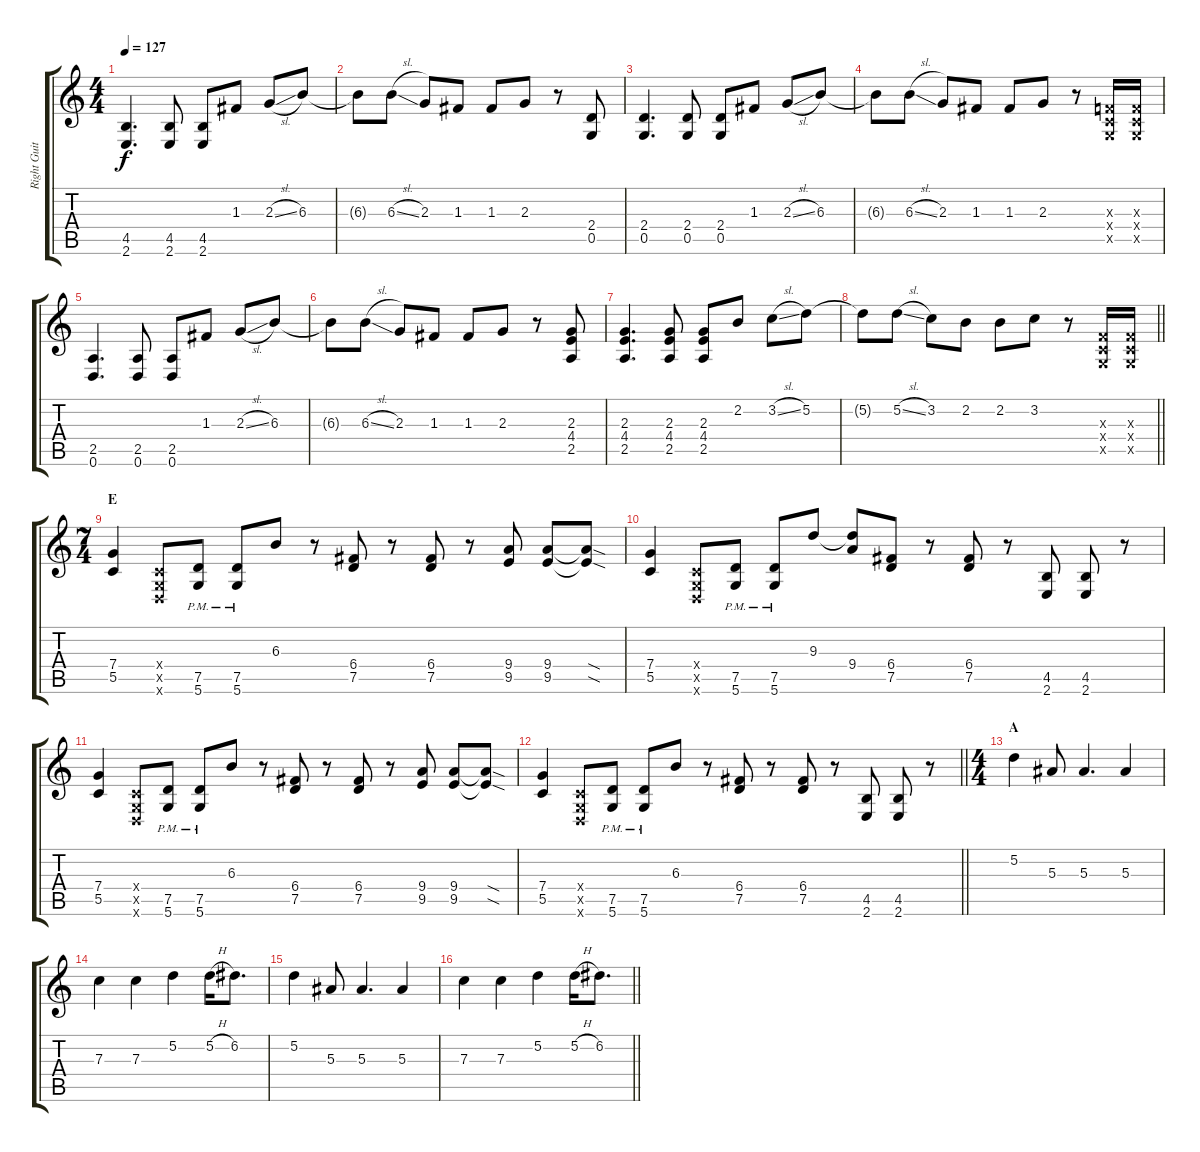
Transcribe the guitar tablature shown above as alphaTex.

\track ("Right Guitar" "Right Guit") {instrument distortionguitar}
\staff {score tabs}
\tuning (D4 A3 F3 C3 G2 D2) {hide}
\ts (4 4)
\tempo 127
\clef g2
\ks c
(4.5 2.6).4{d dy f} (4.5 2.6).8 (4.5 2.6).8 1.3.8 2.3{sl}.8 6.3.8 |
6.3{t}.8 6.3{sl}.8 2.3.8 1.3.8 1.3.8 2.3.8 r.8 (2.4 0.5).8 |
(2.4 0.5).4{d} (2.4 0.5).8 (2.4 0.5).8 1.3.8 2.3{sl}.8 6.3.8 |
6.3{t}.8 6.3{sl}.8 2.3.8 1.3.8 1.3.8 2.3.8 r.8 (0.3{x} 0.4{x} 0.5{x}).16 (0.3{x} 0.4{x} 0.5{x}).16 |
(2.5 0.6).4{d} (2.5 0.6).8 (2.5 0.6).8 1.3.8 2.3{sl}.8 6.3.8 |
6.3{t}.8 6.3{sl}.8 2.3.8 1.3.8 1.3.8 2.3.8 r.8 (2.3 4.4 2.5).8 |
(2.3 4.4 2.5).4{d} (2.3 4.4 2.5).8 (2.3 4.4 2.5).8 2.2.8 3.2{sl}.8 5.2.8 |
\barLineRight lightlight
5.2{t}.8 5.2{sl}.8 3.2.8 2.2.8 2.2.8 3.2.8 r.8 (0.3{x} 0.4{x} 0.5{x}).16 (0.3{x} 0.4{x} 0.5{x}).16 |
\ts (7 4)
\section ("" "E")
(7.4 5.5).4 (0.4{x} 0.5{x} 0.6{x}).8 (7.5{pm} 5.6{pm}).8 (7.5{pm} 5.6{pm}).8 6.3.8 r.8 (6.4 7.5).8 r.8 (6.4 7.5).8 r.8 (9.4 9.5).8 (9.4 9.5).8 (9.4{sod t} 9.5{sod t}).8 |
(7.4 5.5).4 (0.4{x} 0.5{x} 0.6{x}).8 (7.5{pm} 5.6{pm}).8 (7.5{pm} 5.6{pm}).8 9.3.8 (9.3{t} 9.4).8 (6.4 7.5).8 r.8 (6.4 7.5).8 r.8 (4.5 2.6).8 (4.5 2.6).8 r.8 |
(7.4 5.5).4 (0.4{x} 0.5{x} 0.6{x}).8 (7.5{pm} 5.6{pm}).8 (7.5{pm} 5.6{pm}).8 6.3.8 r.8 (6.4 7.5).8 r.8 (6.4 7.5).8 r.8 (9.4 9.5).8 (9.4 9.5).8 (9.4{sod t} 9.5{sod t}).8 |
\barLineRight lightlight
(7.4 5.5).4 (0.4{x} 0.5{x} 0.6{x}).8 (7.5{pm} 5.6{pm}).8 (7.5{pm} 5.6{pm}).8 6.3.8 r.8 (6.4 7.5).8 r.8 (6.4 7.5).8 r.8 (4.5 2.6).8 (4.5 2.6).8 r.8 |
\ts (4 4)
\section ("" "A")
5.2.4 5.3.8 5.3.4{d} 5.3.4 |
7.3.4 7.3.4 5.2.4 5.2{h}.16 6.2.8{d} |
5.2.4 5.3.8 5.3.4{d} 5.3.4 |
\barLineRight lightlight
7.3.4 7.3.4 5.2.4 5.2{h}.16 6.2.8{d}
